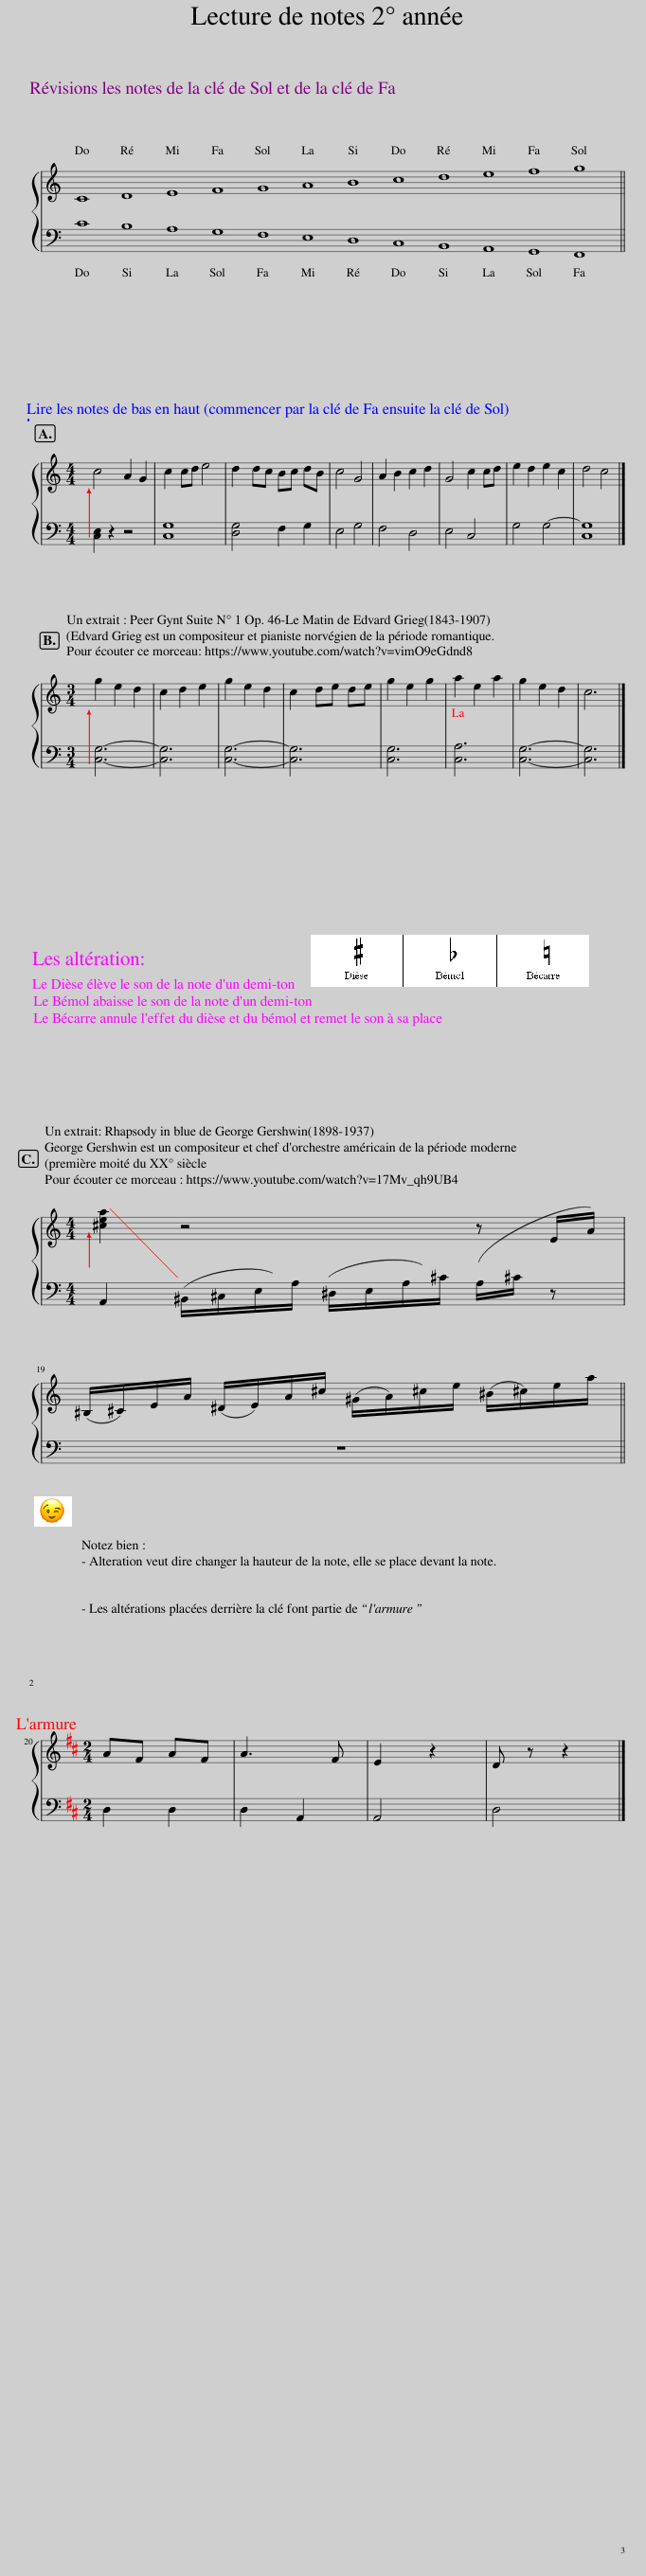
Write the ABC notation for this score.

X:1
%%score { 1 | 2 }
L:1/8
M:12/1
I:linebreak $
K:C
V:1 treble
V:2 bass
V:1
 C8 D8 E8 F8 G8 A8 B8 c8 d8 e8 f8 g8 ||$[M:4/4] c4 A2 G2 | c2 cd e4 | d2 dc Bc dB | c4 G4 | %5
 A2 B2 c2 d2 | G4 c2 cd | e2 d2 e2 c2 | d4 c4 |]$[M:3/4] g2 e2 d2 | %10
 c2 d2 e2 | g2 e2 d2 | c2 de de | g2 e2 g2 | a2 e2 a2 | %15
 g2 e2 d2 | c6 |]$[M:4/4] !arpeggio![^cea]2 z4 z E/A/ |$ (^B,/^C/)E/A/ (^D/E/)A/^c/ (^G/A/)^c/e/ (^B/^c/)e/a/ ||$[K:D][M:2/4] AF AF | %20
 A3 F | E2 z2 | D z z2 |] %23
V:2
 C8 B,8 A,8 G,8 F,8 E,8 D,8 C,8 B,,8 A,,8 G,,8 F,,8 ||$[M:4/4] !arpeggio![C,E,]2 z2 z4 | [C,G,]8 | [D,G,]4 F,2 G,2 | E,4 G,4 | %5
 F,4 D,4 | E,4 C,4 | G,4 G,4- | [C,G,]8 |]$[M:3/4] !arpeggio![C,G,]6- | %10
 [C,G,]6 | [C,G,]6- | [C,G,]6 | [C,G,]6 | [C,A,]6 | %15
 [C,G,]6- | [C,G,]6 |]$[M:4/4] A,,2 (^B,,/^C,/E,/)A,/ (^D,/E,/A,/)^C/ A,/^C/ z |$ z8 ||$[K:D][M:2/4] D,2 D,2 | %20
 D,2 A,,2 | A,,4 | D,4 |] %23
